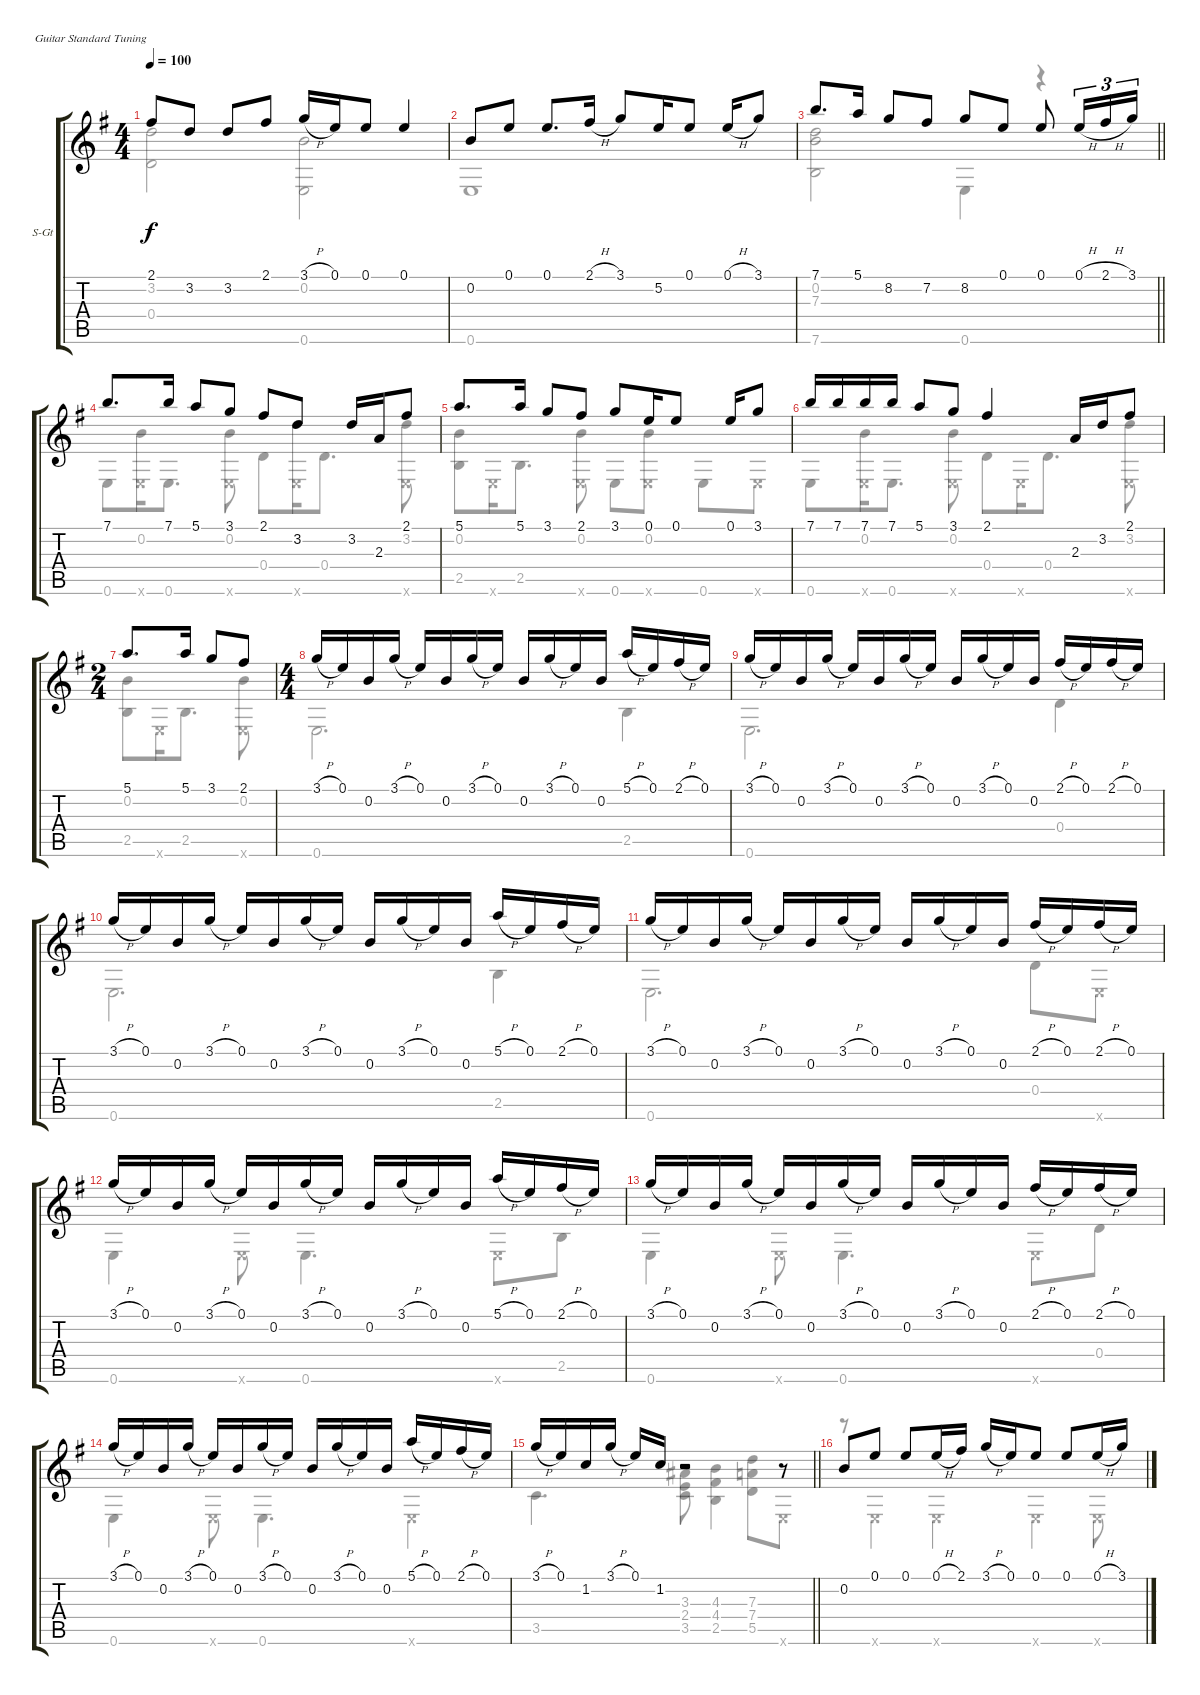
\defaultSystemsLayout 4
\bracketExtendMode groupsimilarinstruments
\firstSystemTrackNameOrientation horizontal
\otherSystemsTrackNameOrientation horizontal
\track ("Steel Guitar" "S-Gt") {instrument acousticguitarsteel}
\staff {score tabs}
\tuning (E4 B3 G3 D3 A2 E2)
\voice
\ts (4 4)
\tempo 100
\clef g2
\scale
0.525714
\ks eminor
2.1.8{dy f} 3.2.8 3.2.8 2.1.8 3.1{h}.16 0.1.16 0.1.8 0.1.4 |
\scale
0.474359 0.2.8 0.1.8 0.1.8{d} 2.1{h}.16 3.1.8 5.2.16 0.1.8 0.1{h}.16 3.1.8 |
\scale
0.481429
\barLineRight lightlight
7.1.8{d} 5.1.16 8.2.8 7.2.8 8.2.8 0.1.8 0.1.8 0.1{h}.16{tu (3 2)} 2.1{h}.16{tu (3 2)} 3.1.16{tu (3 2)} |
\scale
0.518598 7.1.8{d} 7.1.16 5.1.8 3.1.8 2.1.8 3.2.8 3.2.16 2.3.16 2.1.8 |
\scale
0.508571 5.1.8{d} 5.1.16 3.1.8 2.1.8 3.1.8 0.1.16 0.1.8 0.1.16 3.1.8 |
\scale
0.491453 7.1.16 7.1.16 7.1.16 7.1.16 5.1.8 3.1.8 2.1.4 2.3.16 3.2.16 2.1.8 |
\ts (2 4)
\scale
0.485064 5.1.8{d} 5.1.16 3.1.8 2.1.8 |
\ts (4 4)
\scale
0.515048 3.1{h}.16 0.1.16 0.2.16 3.1{h}.16 0.1.16 0.2.16 3.1{h}.16 0.1.16 0.2.16 3.1{h}.16 0.1.16 0.2.16 5.1{h}.16 0.1.16 2.1{h}.16 0.1.16 |
\scale
0.508572 3.1{h}.16 0.1.16 0.2.16 3.1{h}.16 0.1.16 0.2.16 3.1{h}.16 0.1.16 0.2.16 3.1{h}.16 0.1.16 0.2.16 2.1{h}.16 0.1.16 2.1{h}.16 0.1.16 |
\scale
0.491452 3.1{h}.16 0.1.16 0.2.16 3.1{h}.16 0.1.16 0.2.16 3.1{h}.16 0.1.16 0.2.16 3.1{h}.16 0.1.16 0.2.16 5.1{h}.16 0.1.16 2.1{h}.16 0.1.16 |
\scale
0.508571 3.1{h}.16 0.1.16 0.2.16 3.1{h}.16 0.1.16 0.2.16 3.1{h}.16 0.1.16 0.2.16 3.1{h}.16 0.1.16 0.2.16 2.1{h}.16 0.1.16 2.1{h}.16 0.1.16 |
\scale
0.491453 3.1{h}.16 0.1.16 0.2.16 3.1{h}.16 0.1.16 0.2.16 3.1{h}.16 0.1.16 0.2.16 3.1{h}.16 0.1.16 0.2.16 5.1{h}.16 0.1.16 2.1{h}.16 0.1.16 |
\scale
0.508571 3.1{h}.16 0.1.16 0.2.16 3.1{h}.16 0.1.16 0.2.16 3.1{h}.16 0.1.16 0.2.16 3.1{h}.16 0.1.16 0.2.16 2.1{h}.16 0.1.16 2.1{h}.16 0.1.16 |
\scale
0.491453 3.1{h}.16 0.1.16 0.2.16 3.1{h}.16 0.1.16 0.2.16 3.1{h}.16 0.1.16 0.2.16 3.1{h}.16 0.1.16 0.2.16 5.1{h}.16 0.1.16 2.1{h}.16 0.1.16 |
\scale
0.511429
\barLineRight lightlight
3.1{h}.16 0.1.16 1.2.16 3.1{h}.16 0.1.16 1.2.16 r.2 r.8 |
\scale
0.488604 0.2.8 0.1.8 0.1.8 0.1{h}.16 2.1.16 3.1{h}.16 0.1.16 0.1.8 0.1.8 0.1{h}.16 3.1.16
\voice
\clef g2
\ottava regular
\simile none
\scale
0.525714
\ks eminor
(0.4 3.2).2{dy f} (0.6 0.2).2 |
\scale
0.474359 0.6.1 |
\scale
0.481429
\barLineRight lightlight
(7.6 0.2 7.3).2 0.6.4 r.4 |
\scale
0.518598 0.6.8 (0.2 0.6{x}).16 0.6.8{d} (0.6{x} 0.2).8 0.4.8 (0.6{x} 3.2).16 0.4.8{d} (0.6{x} 3.2).8 |
\scale
0.508571 (2.5 0.2).8 0.6{x}.16 2.5.8{d} (0.6{x} 0.2).8 0.6.8 (0.2 0.6{x}).8 0.6.8 0.6{x}.8 |
\scale
0.491453 0.6.8 (0.2 0.6{x}).16 0.6.8{d} (0.6{x} 0.2).8 0.4.8 0.6{x}.16 0.4.8{d} (0.6{x} 3.2).8 |
\scale
0.485064 (2.5 0.2).8 0.6{x}.16 2.5.8{d} (0.6{x} 0.2).8 |
\scale
0.515048 0.6.2{d} 2.5.4 |
\scale
0.508572 0.6.2{d} 0.4.4 |
\scale
0.491452 0.6.2{d} 2.5.4 |
\scale
0.508571 0.6.2{d} 0.4.8 0.6{x}.8 |
\scale
0.491453 0.6.4 0.6{x}.8 0.6.4{d} 0.6{x}.8 2.5.8 |
\scale
0.508571 0.6.4 0.6{x}.8 0.6.4{d} 0.6{x}.8 0.4.8 |
\scale
0.491453 0.6.4 0.6{x}.8 0.6.4{d} 0.6{x}.4 |
\scale
0.511429
\barLineRight lightlight
3.5.4{d} (3.5 2.4 3.3).8 (2.5 4.4 4.3).4 (7.4 5.5 7.3).8 0.6{x}.8 |
\scale
0.488604 r.8 0.6{x}.4 0.6{x}.4 0.6{x}.4 0.6{x}.8
